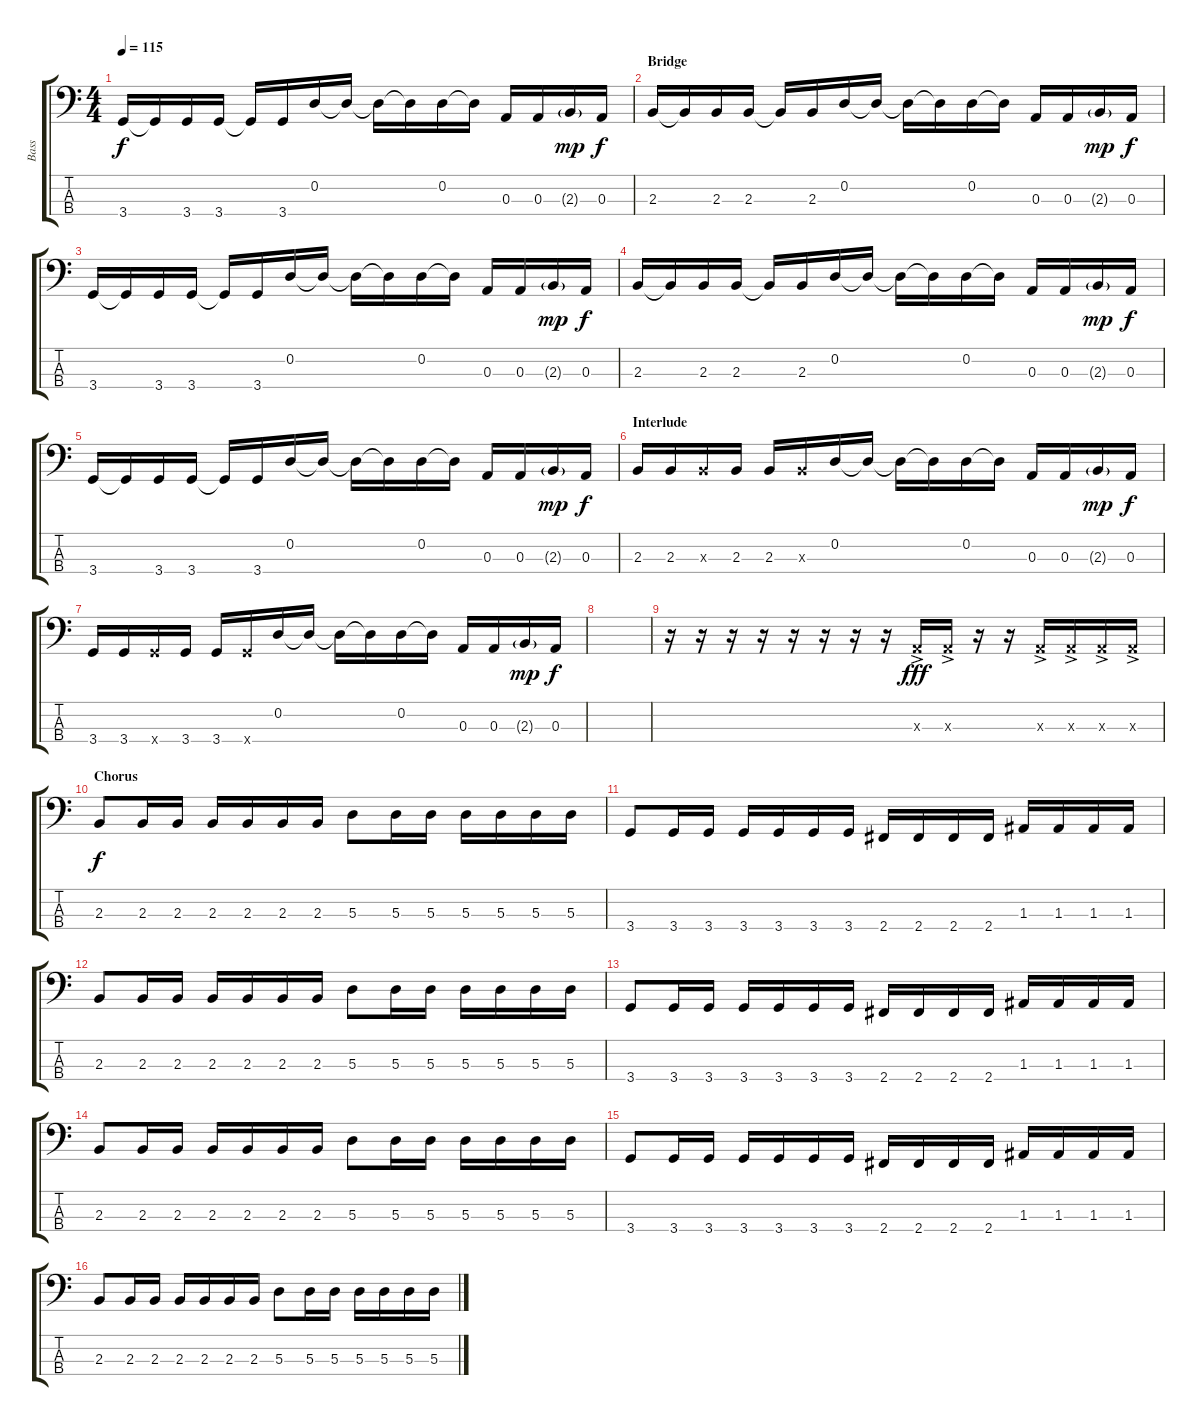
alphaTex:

\track ("Bass" "Bass") {instrument electricbassfinger}
\staff {score tabs}
\tuning (G2 D2 A1 E1) {hide}
\ts (4 4)
\tempo 115
\clef f4
\ks c
3.4.16{dy f} 3.4{t}.16 3.4.16 3.4.16 3.4{t}.16 3.4.16 0.2.16 0.2{t}.16 0.2{t}.16 0.2{t}.16 0.2.16 0.2{t}.16 0.3.16 0.3.16 2.3{g}.16{dy mp} 0.3.16{dy f} |
\section ("" "Bridge")
2.3.16 2.3{t}.16 2.3.16 2.3.16 2.3{t}.16 2.3.16 0.2.16 0.2{t}.16 0.2{t}.16 0.2{t}.16 0.2.16 0.2{t}.16 0.3.16 0.3.16 2.3{g}.16{dy mp} 0.3.16{dy f} |
3.4.16 3.4{t}.16 3.4.16 3.4.16 3.4{t}.16 3.4.16 0.2.16 0.2{t}.16 0.2{t}.16 0.2{t}.16 0.2.16 0.2{t}.16 0.3.16 0.3.16 2.3{g}.16{dy mp} 0.3.16{dy f} |
2.3.16 2.3{t}.16 2.3.16 2.3.16 2.3{t}.16 2.3.16 0.2.16 0.2{t}.16 0.2{t}.16 0.2{t}.16 0.2.16 0.2{t}.16 0.3.16 0.3.16 2.3{g}.16{dy mp} 0.3.16{dy f} |
3.4.16 3.4{t}.16 3.4.16 3.4.16 3.4{t}.16 3.4.16 0.2.16 0.2{t}.16 0.2{t}.16 0.2{t}.16 0.2.16 0.2{t}.16 0.3.16 0.3.16 2.3{g}.16{dy mp} 0.3.16{dy f} |
\section ("" "Interlude")
2.3.16 2.3.16 2.3{x}.16 2.3.16 2.3.16 2.3{x}.16 0.2.16 0.2{t}.16 0.2{t}.16 0.2{t}.16 0.2.16 0.2{t}.16 0.3.16 0.3.16 2.3{g}.16{dy mp} 0.3.16{dy f} |
3.4.16 3.4.16 3.4{x}.16 3.4.16 3.4.16 3.4{x}.16 0.2.16 0.2{t}.16 0.2{t}.16 0.2{t}.16 0.2.16 0.2{t}.16 0.3.16 0.3.16 2.3{g}.16{dy mp} 0.3.16{dy f} |
|
r.16 r.16 r.16 r.16 r.16 r.16 r.16 r.16 0.3{ac x}.16{dy fff} 0.3{ac x}.16 r.16 r.16 0.3{ac x}.16 0.3{ac x}.16 0.3{ac x}.16 0.3{ac x}.16 |
\section ("" "Chorus")
2.3.8{dy f} 2.3.16 2.3.16 2.3.16 2.3.16 2.3.16 2.3.16 5.3.8 5.3.16 5.3.16 5.3.16 5.3.16 5.3.16 5.3.16 |
3.4.8 3.4.16 3.4.16 3.4.16 3.4.16 3.4.16 3.4.16 2.4.16 2.4.16 2.4.16 2.4.16 1.3.16 1.3.16 1.3.16 1.3.16 |
2.3.8 2.3.16 2.3.16 2.3.16 2.3.16 2.3.16 2.3.16 5.3.8 5.3.16 5.3.16 5.3.16 5.3.16 5.3.16 5.3.16 |
3.4.8 3.4.16 3.4.16 3.4.16 3.4.16 3.4.16 3.4.16 2.4.16 2.4.16 2.4.16 2.4.16 1.3.16 1.3.16 1.3.16 1.3.16 |
2.3.8 2.3.16 2.3.16 2.3.16 2.3.16 2.3.16 2.3.16 5.3.8 5.3.16 5.3.16 5.3.16 5.3.16 5.3.16 5.3.16 |
3.4.8 3.4.16 3.4.16 3.4.16 3.4.16 3.4.16 3.4.16 2.4.16 2.4.16 2.4.16 2.4.16 1.3.16 1.3.16 1.3.16 1.3.16 |
2.3.8 2.3.16 2.3.16 2.3.16 2.3.16 2.3.16 2.3.16 5.3.8 5.3.16 5.3.16 5.3.16 5.3.16 5.3.16 5.3.16
